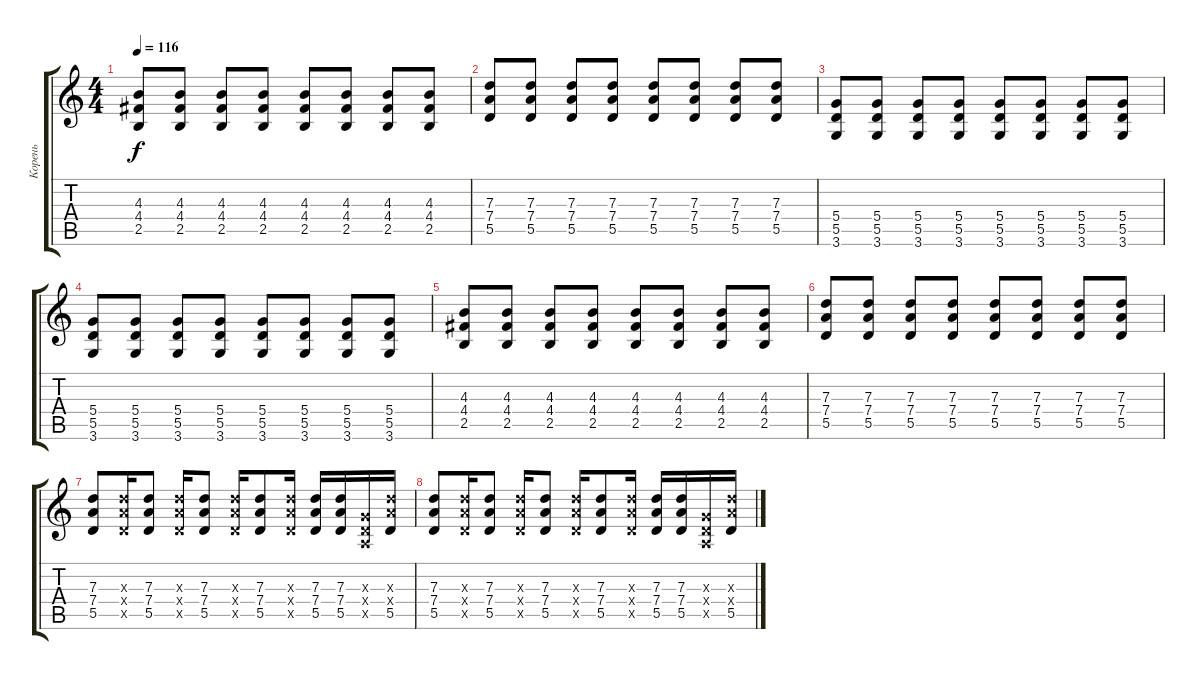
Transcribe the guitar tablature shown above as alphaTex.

\track ("Корень" "Корень") {instrument distortionguitar}
\staff {score tabs}
\tuning (E4 B3 G3 D3 A2 E2) {hide}
\ts (4 4)
\tempo 116
\clef g2
\ks c
(4.3 4.4 2.5).8{dy f} (4.3 4.4 2.5).8 (4.3 4.4 2.5).8 (4.3 4.4 2.5).8 (4.3 4.4 2.5).8 (4.3 4.4 2.5).8 (4.3 4.4 2.5).8 (4.3 4.4 2.5).8 |
(7.3 7.4 5.5).8 (7.3 7.4 5.5).8 (7.3 7.4 5.5).8 (7.3 7.4 5.5).8 (7.3 7.4 5.5).8 (7.3 7.4 5.5).8 (7.3 7.4 5.5).8 (7.3 7.4 5.5).8 |
(5.4 5.5 3.6).8 (5.4 5.5 3.6).8 (5.4 5.5 3.6).8 (5.4 5.5 3.6).8 (5.4 5.5 3.6).8 (5.4 5.5 3.6).8 (5.4 5.5 3.6).8 (5.4 5.5 3.6).8 |
(5.4 5.5 3.6).8 (5.4 5.5 3.6).8 (5.4 5.5 3.6).8 (5.4 5.5 3.6).8 (5.4 5.5 3.6).8 (5.4 5.5 3.6).8 (5.4 5.5 3.6).8 (5.4 5.5 3.6).8 |
(4.3 4.4 2.5).8 (4.3 4.4 2.5).8 (4.3 4.4 2.5).8 (4.3 4.4 2.5).8 (4.3 4.4 2.5).8 (4.3 4.4 2.5).8 (4.3 4.4 2.5).8 (4.3 4.4 2.5).8 |
(7.3 7.4 5.5).8 (7.3 7.4 5.5).8 (7.3 7.4 5.5).8 (7.3 7.4 5.5).8 (7.3 7.4 5.5).8 (7.3 7.4 5.5).8 (7.3 7.4 5.5).8 (7.3 7.4 5.5).8 |
(7.3 7.4 5.5).8 (7.3{x} 7.4{x} 5.5{x}).16 (7.3 7.4 5.5).8 (7.3{x} 7.4{x} 5.5{x}).16 (7.3 7.4 5.5).8 (7.3{x} 7.4{x} 5.5{x}).16 (7.3 7.4 5.5).8 (7.3{x} 7.4{x} 5.5{x}).16 (7.3 7.4 5.5).16 (7.3 7.4 5.5).16 (0.3{x} 0.4{x} 0.5{x}).16 (7.3{x} 7.4{x} 5.5).16 |
(7.3 7.4 5.5).8 (7.3{x} 7.4{x} 5.5{x}).16 (7.3 7.4 5.5).8 (7.3{x} 7.4{x} 5.5{x}).16 (7.3 7.4 5.5).8 (7.3{x} 7.4{x} 5.5{x}).16 (7.3 7.4 5.5).8 (7.3{x} 7.4{x} 5.5{x}).16 (7.3 7.4 5.5).16 (7.3 7.4 5.5).16 (0.3{x} 0.4{x} 0.5{x}).16 (7.3{x} 7.4{x} 5.5).16
